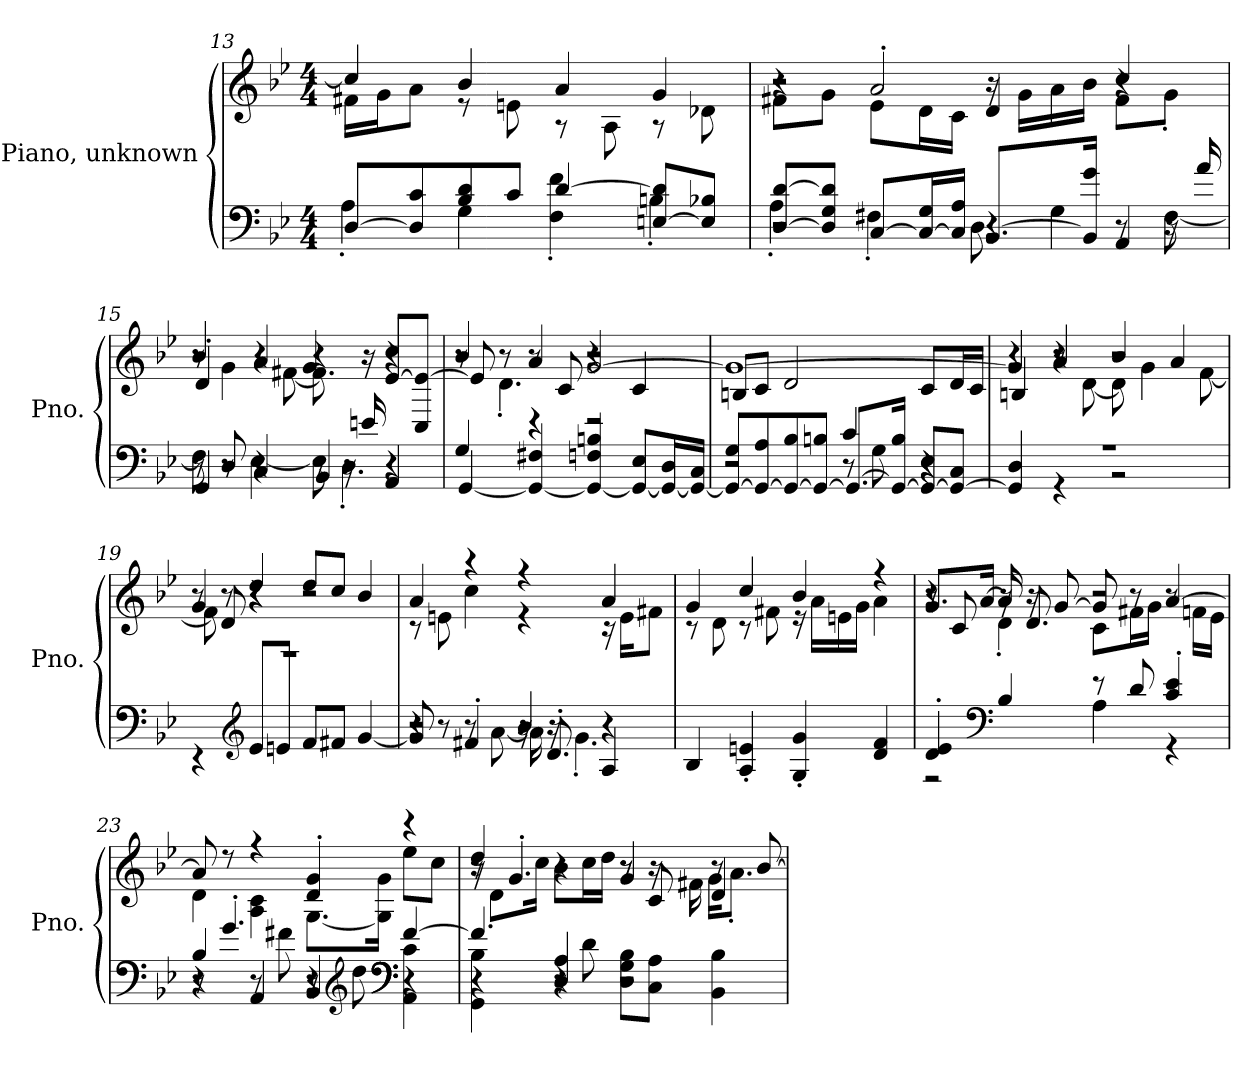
**kern	**kern
*part1	*part1
*staff2	*staff1
*I"Piano, unknown	*
*I'Pno.	*
!!LO:LB:g=z
*clefF4	*clefG2
*k[b-e-]	*k[b-e-]
*M4/4	*M4/4
=13	=13
*^	*^
[8D/L	4A'\	4cc/]	16f#X\LL
.	.	.	16g\J
8D/] 8c/	.	.	8a\J
8B-/ 8d/	4G\	4b-/	8r
8c/J	.	.	8en\
[4d/	4F\' 4f\'	4a/	8r
.	.	.	8A\
[8En/ 8d/]L	4Bn'\	4g/	8r
8E/] 8B-X/J	.	.	8d-X\
=14	=14	=14	=14
*	*^	*	*^
[8D/ [8d/L	4A'\	2r	4r	8f#X\L	2r
8D/] 8G/ 8d/]J	.	.	.	8g\J	.
[8C/L	4F#X'\	.	2a'/	8e-\L	.
16C/_ 16G/L	.	.	.	16d\L	.
16C/] 16A/JJ	.	.	.	16c\JJ	.
[8.BB-/L	8D\	4r	.	16r	4d/
.	.	.	.	16g\LL	.
.	4G\	.	.	16a\	.
16BB-/] 16g/Jk	.	.	.	16b-\JJ	.
8r	.	4AA/	4cc/	8f#\L	4r
16r	[8F#\	.	.	8g'\J	.
16a/	.	.	.	.	.
!!LO:PB:g=z	!!	!!
=15	=15	=15	=15	=15	=15
8r	8F#\]	4GG/	4b-/	8r	4d'/
8D/	8r	.	.	4g\	.
4C/	[4E-\	4r	4a/	.	4r
.	.	.	.	[8f#X\	.
8r	8E-\]	4BB-/	4r	8.f#\]	4g/
16r	4.D'\	.	.	.	.
16en/	.	.	.	16r	.
4AA/	.	4r	4cc/	4r	[8e-/L
.	.	.	.	.	8C/ 8e-/_J
*	*v	*v	*	*	*
=16	=16	=16	=16	=16
4G/	[4GG/	4b-/	8r	8e-/]
.	.	.	4.d'\	8r
4r	4GG/_ 4F#X/	4a/	.	8r
.	.	.	.	8c/
2r	4GG/_ 4Fn/ 4Bn/	[2g/	2r	4r
.	8GG/_ 8E-/L	.	.	4c/
.	16GG/_ 16D/L	.	.	.
.	16GG/_ 16C/JJ	.	.	.
*	*	*	*v	*v
=17	=17	=17	=17
*	*^	*	*
2r	2r	8GG/_ 8G/L	1g_	8Bn/L
.	.	8GG/_ 8A/	.	8c/J
.	.	8GG/_ 8B-/	.	2d/
.	.	8GG/_ 8Bn/J	.	.
4c/	8r	8.GG/L_	.	.
.	8G\	.	.	.
.	.	16GG/_ 16B/Jk	.	.
4r	4r	8GG/_ 8E-/L	.	8c/L
.	.	8GG/_ 8C/J	.	16d/L
.	.	.	.	16c/JJ
*	*v	*v	*	*
!!LO:LB:g=z
=18	=18	=18	=18
*	*	*	*^
1r	4GG/] 4D/	4g/]	4r	4Bn/
.	4r	4a/	8r	4r
.	.	.	[8d\	.
.	2r	4b-/	8d\]	2r
.	.	.	4g\	.
.	.	4a/	.	.
.	.	.	[8f\	.
=19	=19	=19	=19	=19
1r	4r	4g/	8f\]	8r
.	.	.	8r	8d/
*clefG2	*	*	*	*
.	8e-/L	4r	4r	4dd/
.	8en/J	.	.	.
.	8f/L	2r	2r	8dd/L
.	8f#X/J	.	.	8cc/J
.	[4g/	.	.	4b-/
*	*	*	*v	*v
=20	=20	=20	=20
*	*^	*	*
2r	4r	8g/]	4a/	8r
.	.	8r	.	8en\
.	8r	4f#X'/	4r	4cc\
.	[8a\	.	.	.
4b-/	16a\]	16r	4r	4r
.	16r	8.d'/	.	.
.	4.g'\	.	.	.
4r	.	4A/	4a/	16r
.	.	.	.	16e\KL
.	.	.	.	8f#X\J
*v	*v	*v	*	*
!!LO:LB:g=z	!!
=21	=21	=21
4B-/	4g/	8r
.	.	8d\
4A/' 4en/'	4cc/	8r
.	.	8f#X\
4G/' 4g/'	4b-/	16r
.	.	16a\LL
.	.	16en\
.	.	16g\JJ
4d/ 4f/	4r	4a\
=22	=22	=22
*^	*	*^
4d/' 4e-/'	2r	8.g/L	4r	8r
.	.	.	.	8c/
.	.	[16a/Jk	.	.
*clefF4	*	*	*	*
4B-/	.	16a/]	4d'\	16r
.	.	16r	.	8.d/
.	.	[8g/	.	.
8r	4A\	8g/]	8c\L	2r
8d/	.	8r	16f#X\L	.
.	.	.	16g\JJ	.
4c/' 4e-/'	4r	[4a/	8r	.
.	.	.	16fn\LL	.
.	.	.	16e-\JJ	.
*	*	*	*v	*v
=23	=23	=23	=23
*	*^	*	*
8r	4r	4B-/	8a/]	4d\
4.g'/	.	.	8r	.
.	8r	4AA/	4r	4A\ 4c\
.	8f#X\	.	.	.
4r	8r	4BB-/	4d/' 4g/'	[8.G\L
*clefG2	*	*	*	*
.	8dd\	.	.	.
.	.	.	.	16G\] 16g\Jk
*clefF4	*	*	*	*
[4f#/	4AA\ 4c\	4r	4r	8ee-\L
.	.	.	.	8cc\J
!!LO:LB:g=z
=24	=24	=24	=24	=24
*	*	*	*	*^
4f#/]	4GG\ 4B-\	4r	4dd/	16r	8r
.	.	.	.	8d'\L	.
.	.	.	.	.	4.g'/
.	.	.	.	16cc\Jk	.
4r	8r	4D/ 4A/	4r	8b-\L	.
.	8d\	.	.	16cc\L	.
.	.	.	.	16dd\JJ	.
2r	8D\ 8G\ 8B-\L	2r	8r	8r	4g/
.	8C\ 8A\J	.	8c/	16r	.
.	.	.	.	16f#X\	.
.	4BB-\ 4B-\	.	4d/	16g\KL	8r
.	.	.	.	8.a'\J	.
.	.	.	.	.	[8b-/
*v	*v	*v	*	*	*
*	*v	*v	*v
=	=
*-	*-
